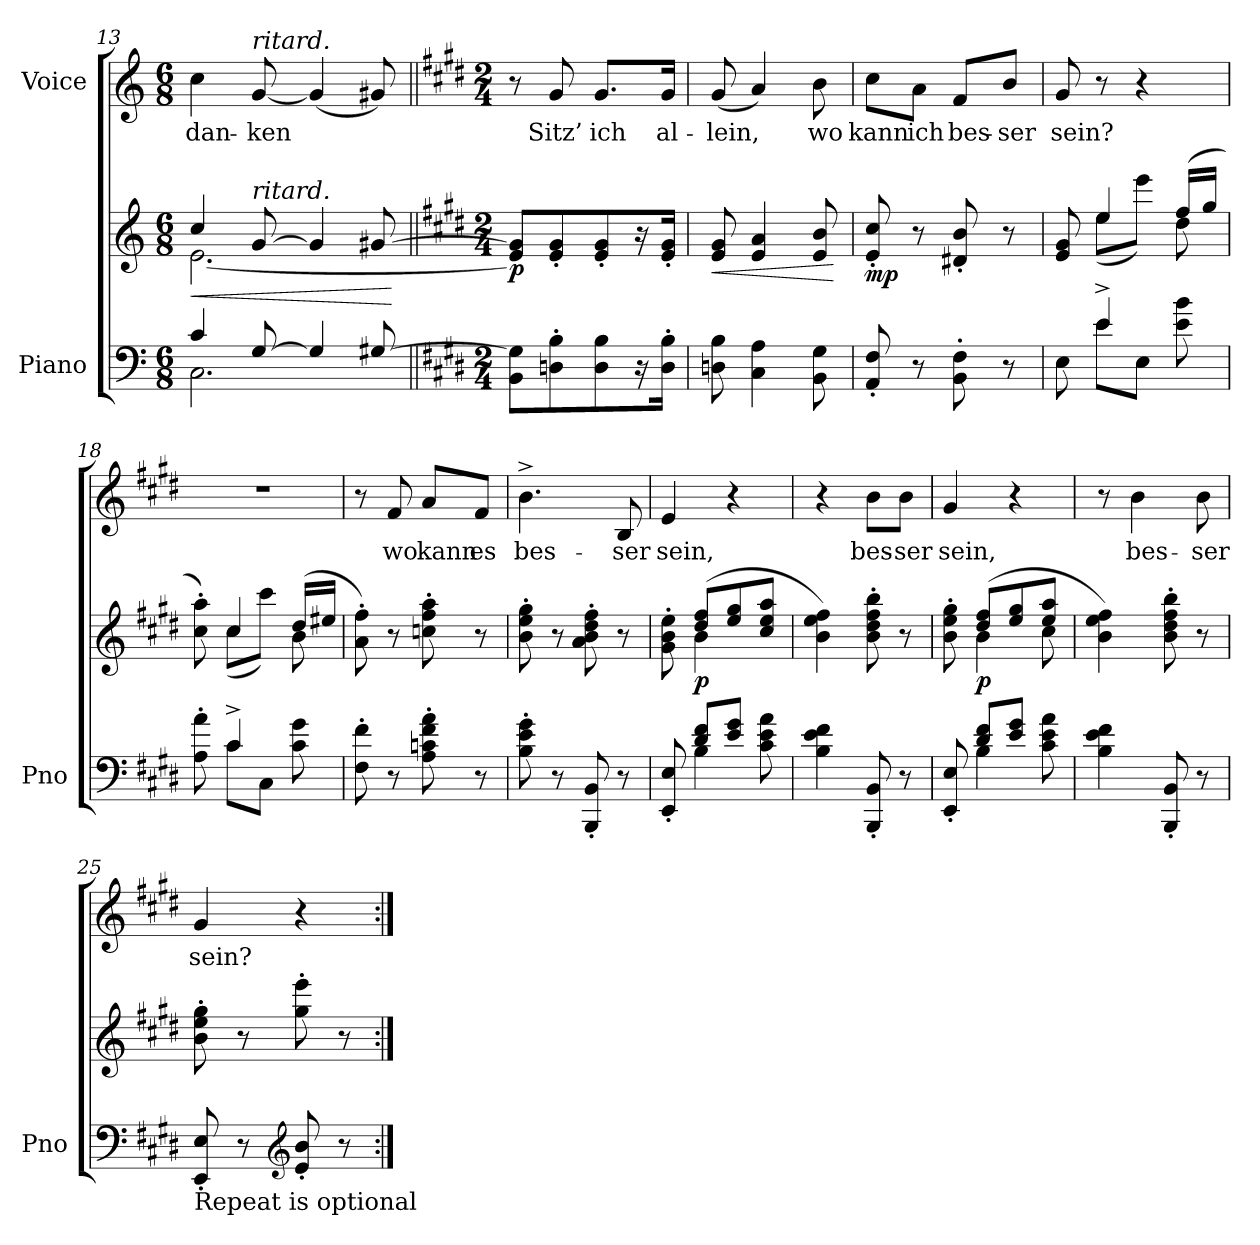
**kern	**kern	**dynam	**kern	**text
*part2	*part2	*part2	*part1	*part1
*staff3	*staff2	*staff2/3	*staff1	*staff1
*I"Piano	*	*	*I"Voice	*
*I'Pno	*	*	*	*
*clefF4	*clefG2	*	*clefG2	*
*k[]	*k[]	*	*k[]	*
*M6/8	*M6/8	*	*M6/8	*
=13	=13	=13	=13	=13
*^	*	*	*	*
!	!	!	!LO:HP:b	!	!LO:LY:b
*	*	*^	*	*	*
4c/	2.C\	4cc/	[2.e\	<	4cc\	-dan-
!	!	!	!	!	!LO:TX:a:i:t=ritard.	!
!	!	!LO:TX:a:i:t=ritard.	!	!	!	!
!	!	!	!	!	!	!LO:LY:b
[8G/	.	[8g/	.	.	[8g/	-ken
4G/]	.	4g/]	.	.	(<4g/]	.
[8G#X/	.	[8g#X/	.	.	8g#X/)	.
*v	*v	*	*	*	*	*
*	*v	*v	*	*	*
.	.	[	.	.
=14||	=14||	=14||	=14||	=14||
*k[f#c#g#d#]	*k[f#c#g#d#]	*	*k[f#c#g#d#]	*
*M2/4	*M2/4	*	*M2/4	*
!	!	!LO:DY:b	!	!
8BB\ 8G#\]L	8e/] 8g#/]L	p	8r	.
!	!	!	!	!LO:LY:b
8Dn\' 8B\'	8e/' 8g#/'	.	8g#/	Sitz’
!	!	!	!	!LO:LY:b
8D\ 8B\	8e/' 8g#/'	.	8.g#/L	ich
16r	16r	.	.	.
!	!	!	!	!LO:LY:b
16D\' 16B\'Jk	16e/' 16g#/'Jk	.	16g#/Jk	al-
=15	=15	=15	=15	=15
!	!	!LO:HP:b	!	!LO:LY:b
8Dn\ 8B\	8e/ 8g#/	<	(<8g#/	-lein,
4C#\ 4A\	4e/ 4a/	.	4a/)	.
!	!	!	!	!LO:LY:b
8BB\ 8G#\	8e/ 8b/	.	8b\	wo
.	.	[	.	.
=16	=16	=16	=16	=16
!	!	!LO:DY:b	!	!LO:LY:b
8AA/' 8F#/'	8e/' 8cc#/'	mp	8cc#\L	kann
!	!	!	!	!LO:LY:b
8r	8r	.	8a\J	ich
!	!	!	!	!LO:LY:b
8BB\' 8F#\'	8d#X/' 8b/'	.	8f#/L	bes-
!	!	!	!	!LO:LY:b
8r	8r	.	8b/J	-ser
=17	=17	=17	=17	=17
*^	*^	*	*	*
!	!	!	!	!	!	!LO:LY:b
8E\	8ryy	8e/ 8g#/	8ryy	.	8g#/	sein?
4e^/	8e\L	4ee/	(>8ee\L	.	8r	.
.	8E\J	.	8eee\J)	.	4r	.
8e\ 8b\	8ryy	(>16ff#/LL	8dd#\	.	.	.
.	.	16gg#/JJ	.	.	.	.
!!LO:LB:g=z
=18	=18	=18	=18	=18	=18	=18
8A\' 8a\'	8ryy	8cc#\' 8aa\')	8ryy	.	2r	.
4c#^/	8c#\L	4cc#/	(>8cc#\L	.	.	.
.	8C#\J	.	8ccc#\J)	.	.	.
8c#\ 8g#\	8ryy	(>16dd#/LL	8b\	.	.	.
.	.	16ee#X/JJ	.	.	.	.
*v	*v	*	*	*	*	*
*	*v	*v	*	*	*
=19	=19	=19	=19	=19
8F#\' 8f#\'	8a\' 8ff#\')	.	8r	.
!	!	!	!	!LO:LY:b
8r	8r	.	8f#/	wo
!	!	!	!	!LO:LY:b
8A\' 8cn\' 8f#\' 8a\'	8ccn\' 8ff#\' 8aa\'	.	8a/L	kann
!	!	!	!	!LO:LY:b
8r	8r	.	8f#/J	es
=20	=20	=20	=20	=20
!	!	!	!	!LO:LY:b
8B\' 8e\' 8g#\'	8b\' 8ee\' 8gg#\'	.	4.b^\	bes-
8r	8r	.	.	.
8BBB/' 8BB/'	8a\' 8b\' 8dd#\' 8ff#\'	.	.	.
!	!	!	!	!LO:LY:b
8r	8r	.	8B/	-ser
=21	=21	=21	=21	=21
*^	*^	*	*	*
!	!	!	!	!	!	!LO:LY:b
8EE/' 8E/'	8ryy	8g#\' 8b\' 8ee\'	8ryy	.	4e/	sein,
!	!	!	!	!LO:DY:b	!	!
8d#/ 8f#/L	4B\	(>8dd#/ 8ff#/L	4b\	p	.	.
8e/ 8g#/J	.	8ee/ 8gg#/	.	.	4r	.
8c#\ 8e\ 8a\	8ryy	8cc#/ 8ee/ 8aa/J	8ryy	.	.	.
*v	*v	*	*	*	*	*
*	*v	*v	*	*	*
=22	=22	=22	=22	=22
4B\ 4e\ 4f#\	4b\ 4ee\ 4ff#\)	.	4r	.
!	!	!	!	!LO:LY:b
8BBB/' 8BB/'	8b\' 8dd#\' 8ff#\' 8bb\'	.	8b\L	bes-
!	!	!	!	!LO:LY:b
8r	8r	.	8b\J	-ser
=23	=23	=23	=23	=23
*^	*^	*	*	*
!	!	!	!	!	!	!LO:LY:b
8EE/' 8E/'	8ryy	8b\' 8ee\' 8gg#\'	8ryy	.	4g#/	sein,
!	!	!	!	!LO:DY:b	!	!
8d#/ 8f#/L	4B\	(>8dd#/ 8ff#/L	4b\	p	.	.
8e/ 8g#/J	.	8ee/ 8gg#/	.	.	4r	.
8c#\ 8e\ 8a\	8ryy	8ee/ 8aa/J	8cc#\	.	.	.
*v	*v	*	*	*	*	*
*	*v	*v	*	*	*
=24	=24	=24	=24	=24
4B\ 4e\ 4f#\	4b\ 4ee\ 4ff#\)	.	8r	.
!	!	!	!	!LO:LY:b
.	.	.	4b\	bes-
8BBB/' 8BB/'	8b\' 8dd#\' 8ff#\' 8bb\'	.	.	.
!	!	!	!	!LO:LY:b
8r	8r	.	8b\	-ser
=25	=25	=25	=25	=25
!LO:TX:b:t=Repeat is optional	!	!	!	!
!	!	!	!	!LO:LY:b
8EE/' 8E/'	8b\' 8ee\' 8gg#\'	.	4g#/	sein?
8r	8r	.	.	.
*clefG2	*	*	*	*
8e/' 8b/'	8gg#\' 8eee\'	.	4r	.
8r	8r	.	.	.
=:|!	=:|!	=:|!	=:|!	=:|!
*-	*-	*-	*-	*-
